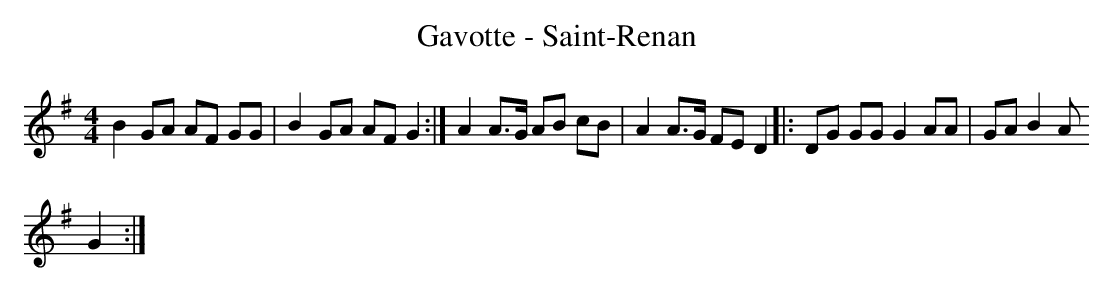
X:1
T:Gavotte - Saint-Renan
M:4/4
L:1/8
K:G
B2 GA AF GG|B2 GA AF G2 :|A2 A>G AB cB|A2 A>G FE D2|:DG GG G2 AA|GA B2 A
2 G2 :|
